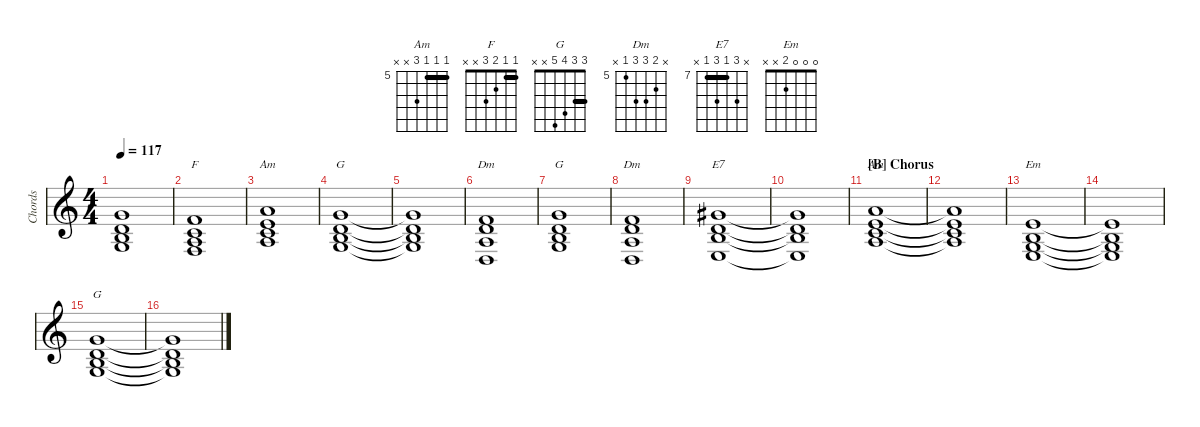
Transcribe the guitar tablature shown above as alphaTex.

\defaultSystemsLayout 4
\hideDynamics
\bracketExtendMode nobrackets
\track ("Chords" "Chords") {instrument pad2warm}
\staff {score}
\tuning (E4 B3 G3 D3 A2 E2)
\chord ("Am" 0 1 2 2 0 x) {showfingering false}
\chord ("F" 1 1 2 3 x x) {showfingering false barre 1}
\chord ("Am" 5 5 5 7 x x) {firstfret 5 showfingering false barre (5 5)}
\chord ("G" 3 3 4 5 x x) {showfingering false barre 3}
\chord ("Dm" x 6 7 7 5 x) {firstfret 5 showfingering false}
\chord ("E7" x 9 7 9 7 x) {firstfret 7 showfingering false barre 7}
\chord ("Em" 0 0 0 2 x x) {showfingering false}
\ts (4 4)
\scale
0.138519
\tempo 117
\accidentals auto
\clef g2
\ottava regular
\simile none
\ks c
(5.4{t} 4.3{t} 3.2{t} 3.1{t}).1{dy mf beam Up} |
\scale
0.117685 (3.4 2.3 1.2 1.1).1{ch "F" beam Up} |
\scale
0.159352 (5.1 5.2 5.3 7.4).1{ch "Am" beam Up} |
\scale
0.138519 (3.1 3.2 4.3 5.4).1{ch "G" beam Up} |
\scale
0.19137 (5.4{t} 4.3{t} 3.2{t} 3.1{t}).1{beam Up} |
\scale
0.173188 (5.5 7.4 7.3 6.2).1{ch "Dm" beam Up} |
\scale
0.232741 (5.4 4.3 3.2 3.1).1{ch "G" beam Up} |
\scale
0.244927 (6.2 7.3 7.4 5.5).1{ch "Dm" beam Up} |
\scale
0.0727291 (7.5 9.4 7.3 9.2{acc #}).1{ch "E7" beam Up} |
\scale
0.0850449 (9.2{t acc #} 7.3{t} 9.4{t} 7.5{t}).1{beam Up} |
\section ("B" "Chorus")
\scale
0.187384 (5.3 5.2 5.1 7.4).1{ch "Am" beam Up} |
\scale
0.101299 (5.3{t} 5.2{t} 5.1{t} 7.4{t}).1{beam Up} |
\scale
0.182521 (0.3 0.2 0.1 2.4).1{ch "Em" beam Up} |
\scale
0.0848723 (0.1{t} 0.2{t} 0.3{t} 2.4{t}).1{beam Up} |
\scale
0.169745 (3.1 3.2 4.3 5.4).1{ch "G" beam Up} |
\scale
0.0675329 (4.3{t} 3.2{t} 3.1{t} 5.4{t}).1{beam Up}
